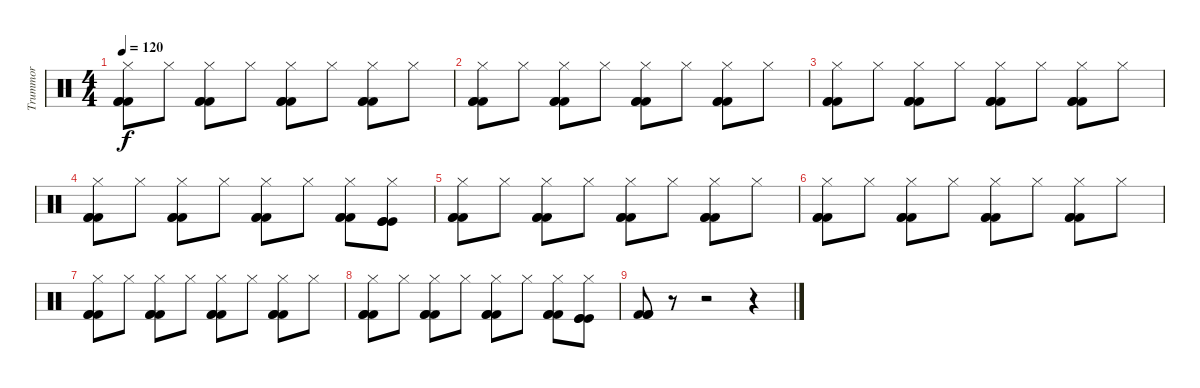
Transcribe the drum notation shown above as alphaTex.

\track ("Trummor" "Trummor") {instrument percussion}
\staff {score}
\articulation defaults
\ts (4 4)
\tempo 120
\clef neutral
\ks c
("Hi-Hat (closed)" "Kick (hit) 2" "Kick (hit) 2" "Kick (hit) 2").8{dy f} "Hi-Hat (closed)".8 ("Hi-Hat (closed)" "Kick (hit) 2" "Kick (hit) 2" "Kick (hit) 2").8 "Hi-Hat (closed)".8 ("Hi-Hat (closed)" "Kick (hit) 2" "Kick (hit) 2" "Kick (hit) 2").8 "Hi-Hat (closed)".8 ("Hi-Hat (closed)" "Kick (hit) 2" "Kick (hit) 2" "Kick (hit) 2").8 "Hi-Hat (closed)".8 |
("Hi-Hat (closed)" "Kick (hit) 2" "Kick (hit) 2" "Kick (hit) 2").8 "Hi-Hat (closed)".8 ("Hi-Hat (closed)" "Kick (hit) 2" "Kick (hit) 2" "Kick (hit) 2").8 "Hi-Hat (closed)".8 ("Hi-Hat (closed)" "Kick (hit) 2" "Kick (hit) 2" "Kick (hit) 2").8 "Hi-Hat (closed)".8 ("Hi-Hat (closed)" "Kick (hit) 2" "Kick (hit) 2" "Kick (hit) 2").8 "Hi-Hat (closed)".8 |
("Hi-Hat (closed)" "Kick (hit) 2" "Kick (hit) 2" "Kick (hit) 2").8 "Hi-Hat (closed)".8 ("Hi-Hat (closed)" "Kick (hit) 2" "Kick (hit) 2" "Kick (hit) 2").8 "Hi-Hat (closed)".8 ("Hi-Hat (closed)" "Kick (hit) 2" "Kick (hit) 2" "Kick (hit) 2").8 "Hi-Hat (closed)".8 ("Hi-Hat (closed)" "Kick (hit) 2" "Kick (hit) 2" "Kick (hit) 2").8 "Hi-Hat (closed)".8 |
("Hi-Hat (closed)" "Kick (hit) 2" "Kick (hit) 2" "Kick (hit) 2").8 "Hi-Hat (closed)".8 ("Hi-Hat (closed)" "Kick (hit) 2" "Kick (hit) 2" "Kick (hit) 2").8 "Hi-Hat (closed)".8 ("Hi-Hat (closed)" "Kick (hit) 2" "Kick (hit) 2" "Kick (hit) 2").8 "Hi-Hat (closed)".8 ("Hi-Hat (closed)" "Kick (hit) 2" "Kick (hit) 2" "Kick (hit) 2").8 ("Hi-Hat (closed)" "Kick (hit)" "Kick (hit)" "Kick (hit)").8 |
("Hi-Hat (closed)" "Kick (hit) 2" "Kick (hit) 2" "Kick (hit) 2").8 "Hi-Hat (closed)".8 ("Hi-Hat (closed)" "Kick (hit) 2" "Kick (hit) 2" "Kick (hit) 2").8 "Hi-Hat (closed)".8 ("Hi-Hat (closed)" "Kick (hit) 2" "Kick (hit) 2" "Kick (hit) 2").8 "Hi-Hat (closed)".8 ("Hi-Hat (closed)" "Kick (hit) 2" "Kick (hit) 2" "Kick (hit) 2").8 "Hi-Hat (closed)".8 |
("Hi-Hat (closed)" "Kick (hit) 2" "Kick (hit) 2" "Kick (hit) 2").8 "Hi-Hat (closed)".8 ("Hi-Hat (closed)" "Kick (hit) 2" "Kick (hit) 2" "Kick (hit) 2").8 "Hi-Hat (closed)".8 ("Hi-Hat (closed)" "Kick (hit) 2" "Kick (hit) 2" "Kick (hit) 2").8 "Hi-Hat (closed)".8 ("Hi-Hat (closed)" "Kick (hit) 2" "Kick (hit) 2" "Kick (hit) 2").8 "Hi-Hat (closed)".8 |
("Hi-Hat (closed)" "Kick (hit) 2" "Kick (hit) 2" "Kick (hit) 2").8 "Hi-Hat (closed)".8 ("Hi-Hat (closed)" "Kick (hit) 2" "Kick (hit) 2" "Kick (hit) 2").8 "Hi-Hat (closed)".8 ("Hi-Hat (closed)" "Kick (hit) 2" "Kick (hit) 2" "Kick (hit) 2").8 "Hi-Hat (closed)".8 ("Hi-Hat (closed)" "Kick (hit) 2" "Kick (hit) 2" "Kick (hit) 2").8 "Hi-Hat (closed)".8 |
("Hi-Hat (closed)" "Kick (hit) 2" "Kick (hit) 2" "Kick (hit) 2").8 "Hi-Hat (closed)".8 ("Hi-Hat (closed)" "Kick (hit) 2" "Kick (hit) 2" "Kick (hit) 2").8 "Hi-Hat (closed)".8 ("Hi-Hat (closed)" "Kick (hit) 2" "Kick (hit) 2" "Kick (hit) 2").8 "Hi-Hat (closed)".8 ("Hi-Hat (closed)" "Kick (hit) 2" "Kick (hit) 2" "Kick (hit) 2").8 ("Hi-Hat (closed)" "Kick (hit)" "Kick (hit)" "Kick (hit)").8 |
("Kick (hit) 2" "Kick (hit) 2" "Kick (hit) 2").8 r.8 r.2 r.4
